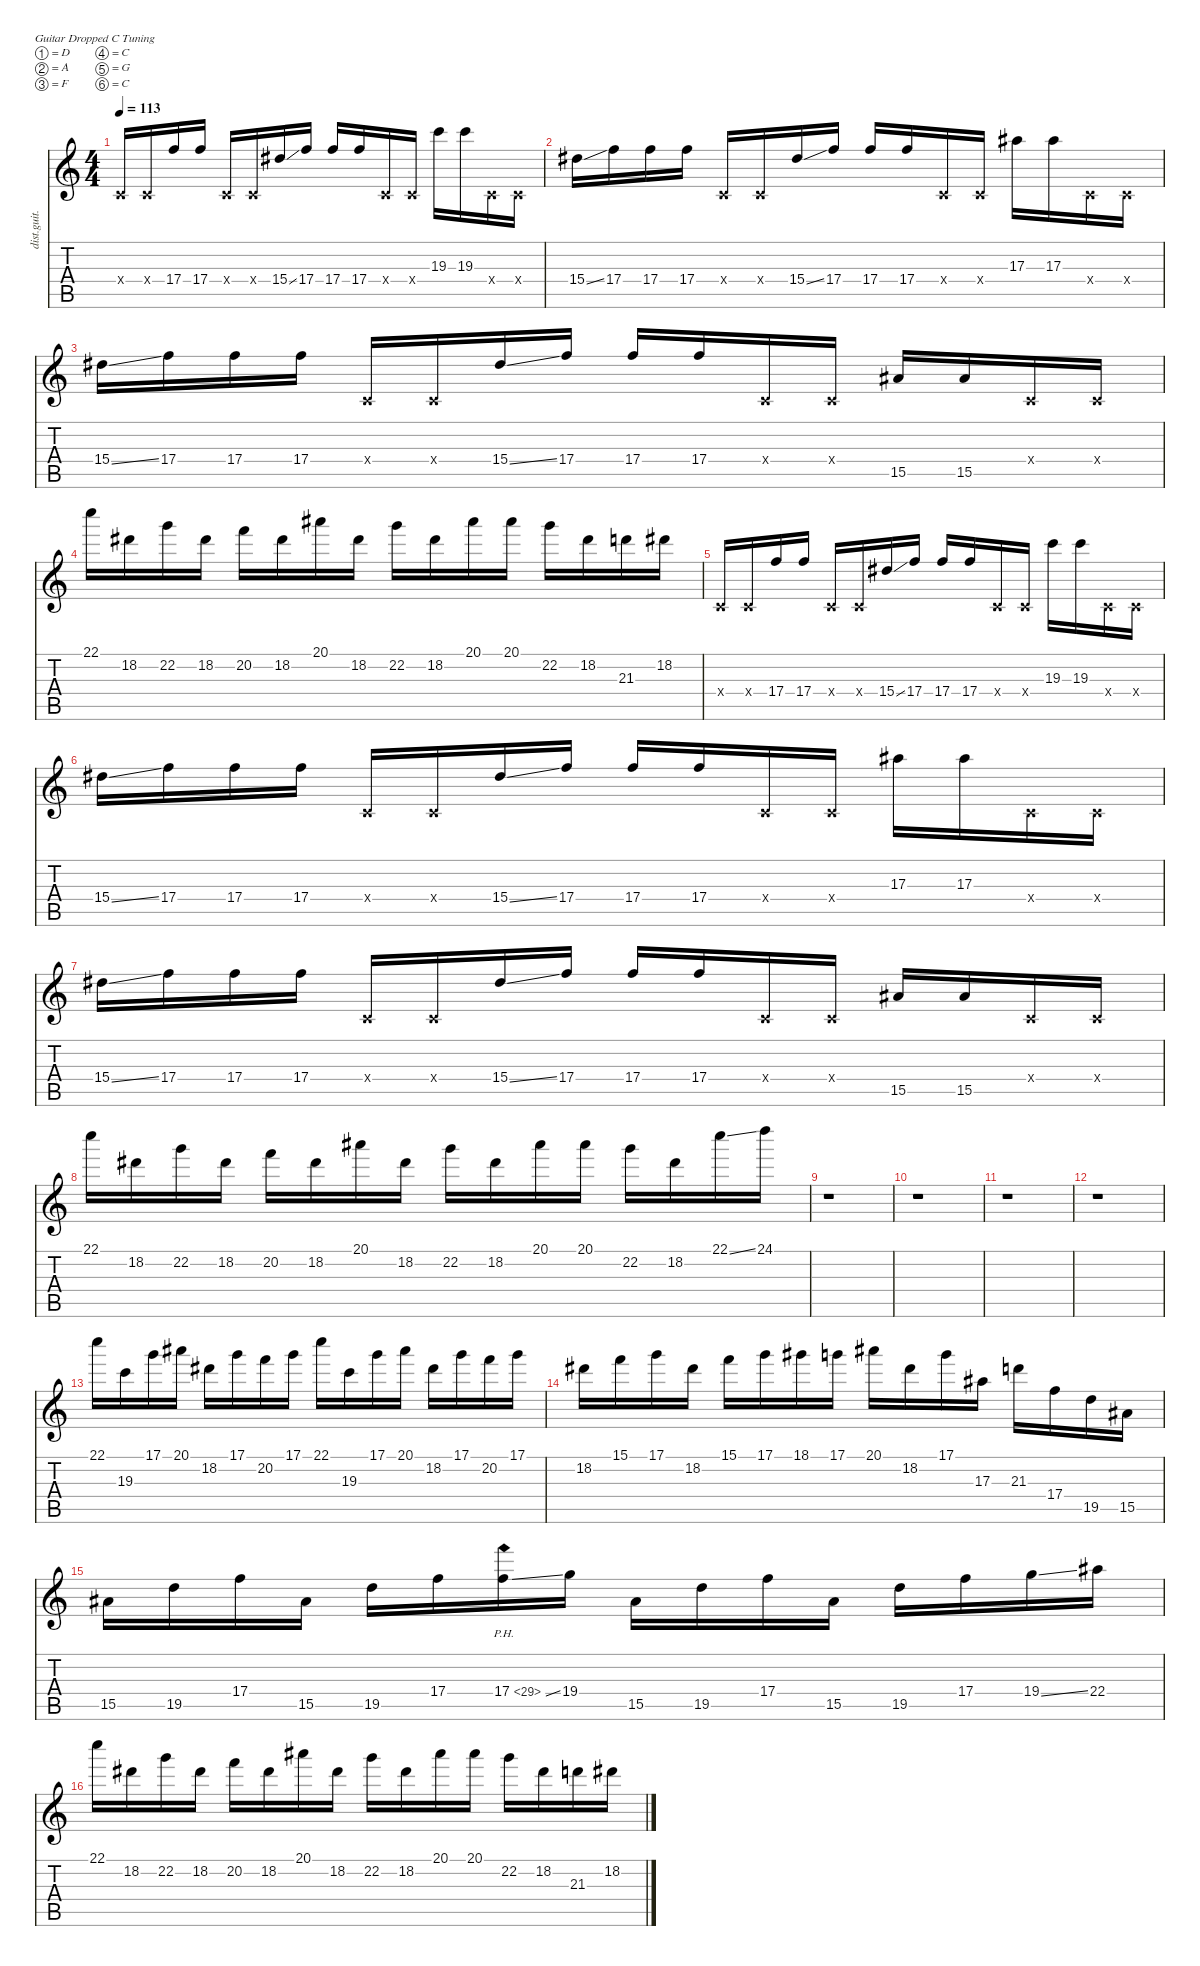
\defaultSystemsLayout 4
\hideDynamics
\bracketExtendMode nobrackets
\otherSystemsTrackNameOrientation horizontal
\track ("Distortion Guitar" "dist.guit.") {instrument distortionguitar}
\staff {score tabs}
\tuning (D4 A3 F3 C3 G2 C2)
\ts (4 4)
\tempo 113
\clef g2
\ks c
0.4{x}.16{dy mf beam Up} 0.4{x}.16{beam Up} 17.4.16{beam Up} 17.4.16{beam Up} 0.4{x}.16{beam Up} 0.4{x}.16{beam Up} 15.4{ss acc #}.16{beam Up} 17.4.16{beam Up} 17.4.16{beam Up} 17.4.16{beam Up} 0.4{x}.16{beam Up} 0.4{x}.16{beam Up} 19.3.16{beam Down} 19.3.16{beam Down} 0.4{x}.16{beam Down} 0.4{x}.16{beam Down} |
15.4{ss acc #}.16{beam Down} 17.4.16{beam Down} 17.4.16{beam Down} 17.4.16{beam Down} 0.4{x}.16{beam Up} 0.4{x}.16{beam Up} 15.4{ss acc #}.16{beam Up} 17.4.16{beam Up} 17.4.16{beam Up} 17.4.16{beam Up} 0.4{x}.16{beam Up} 0.4{x}.16{beam Up} 17.3{acc #}.16{beam Down} 17.3{acc #}.16{beam Down} 0.4{x}.16{beam Down} 0.4{x}.16{beam Down} |
15.4{ss acc #}.16{beam Down} 17.4.16{beam Down} 17.4.16{beam Down} 17.4.16{beam Down} 0.4{x}.16{beam Up} 0.4{x}.16{beam Up} 15.4{ss acc #}.16{beam Up} 17.4.16{beam Up} 17.4.16{beam Up} 17.4.16{beam Up} 0.4{x}.16{beam Up} 0.4{x}.16{beam Up} 15.5{acc #}.16{beam Up} 15.5{acc #}.16{beam Up} 0.4{x}.16{beam Up} 0.4{x}.16{beam Up} |
22.1.16{beam Down} 18.2{acc #}.16{beam Down} 22.2.16{beam Down} 18.2{acc #}.16{beam Down} 20.2.16{beam Down} 18.2{acc #}.16{beam Down} 20.1{acc #}.16{beam Down} 18.2{acc #}.16{beam Down} 22.2.16{beam Down} 18.2{acc #}.16{beam Down} 20.1{acc #}.16{beam Down} 20.1{acc #}.16{beam Down} 22.2.16{beam Down} 18.2{acc #}.16{beam Down} 21.3.16{beam Down} 18.2{acc #}.16{beam Down} |
0.4{x}.16{beam Up} 0.4{x}.16{beam Up} 17.4.16{beam Up} 17.4.16{beam Up} 0.4{x}.16{beam Up} 0.4{x}.16{beam Up} 15.4{ss acc #}.16{beam Up} 17.4.16{beam Up} 17.4.16{beam Up} 17.4.16{beam Up} 0.4{x}.16{beam Up} 0.4{x}.16{beam Up} 19.3.16{beam Down} 19.3.16{beam Down} 0.4{x}.16{beam Down} 0.4{x}.16{beam Down} |
15.4{ss acc #}.16{beam Down} 17.4.16{beam Down} 17.4.16{beam Down} 17.4.16{beam Down} 0.4{x}.16{beam Up} 0.4{x}.16{beam Up} 15.4{ss acc #}.16{beam Up} 17.4.16{beam Up} 17.4.16{beam Up} 17.4.16{beam Up} 0.4{x}.16{beam Up} 0.4{x}.16{beam Up} 17.3{acc #}.16{beam Down} 17.3{acc #}.16{beam Down} 0.4{x}.16{beam Down} 0.4{x}.16{beam Down} |
15.4{ss acc #}.16{beam Down} 17.4.16{beam Down} 17.4.16{beam Down} 17.4.16{beam Down} 0.4{x}.16{beam Up} 0.4{x}.16{beam Up} 15.4{ss acc #}.16{beam Up} 17.4.16{beam Up} 17.4.16{beam Up} 17.4.16{beam Up} 0.4{x}.16{beam Up} 0.4{x}.16{beam Up} 15.5{acc #}.16{beam Up} 15.5{acc #}.16{beam Up} 0.4{x}.16{beam Up} 0.4{x}.16{beam Up} |
22.1.16{beam Down} 18.2{acc #}.16{beam Down} 22.2.16{beam Down} 18.2{acc #}.16{beam Down} 20.2.16{beam Down} 18.2{acc #}.16{beam Down} 20.1{acc #}.16{beam Down} 18.2{acc #}.16{beam Down} 22.2.16{beam Down} 18.2{acc #}.16{beam Down} 20.1{acc #}.16{beam Down} 20.1{acc #}.16{beam Down} 22.2.16{beam Down} 18.2{acc #}.16{beam Down} 22.1{ss}.16{beam Down} 24.1.16{beam Down} |
r.1{beam Down} |
r.1{beam Down} |
r.1{beam Down} |
r.1{beam Down} |
22.1.16{beam Down} 19.3.16{beam Down} 17.1.16{beam Down} 20.1{acc #}.16{beam Down} 18.2{acc #}.16{beam Down} 17.1.16{beam Down} 20.2.16{beam Down} 17.1.16{beam Down} 22.1.16{beam Down} 19.3.16{beam Down} 17.1.16{beam Down} 20.1{acc #}.16{beam Down} 18.2{acc #}.16{beam Down} 17.1.16{beam Down} 20.2.16{beam Down} 17.1.16{beam Down} |
18.2{acc #}.16{beam Down} 15.1.16{beam Down} 17.1.16{beam Down} 18.2{acc #}.16{beam Down} 15.1.16{beam Down} 17.1.16{beam Down} 18.1{acc #}.16{beam Down} 17.1.16{beam Down} 20.1{acc #}.16{beam Down} 18.2{acc #}.16{beam Down} 17.1.16{beam Down} 17.3{acc #}.16{beam Down} 21.3.16{beam Down} 17.4.16{beam Down} 19.5.16{beam Down} 15.5{acc #}.16{beam Down} |
15.5{acc #}.16{beam Down} 19.5.16{beam Down} 17.4.16{beam Down} 15.5{acc #}.16{beam Down} 19.5.16{beam Down} 17.4.16{beam Down} 17.4{ph 12 ss}.16{beam Down} 19.4.16{beam Down} 15.5{acc #}.16{beam Down} 19.5.16{beam Down} 17.4.16{beam Down} 15.5{acc #}.16{beam Down} 19.5.16{beam Down} 17.4.16{beam Down} 19.4{ss}.16{beam Down} 22.4{acc #}.16{beam Down} |
22.1.16{beam Down} 18.2{acc #}.16{beam Down} 22.2.16{beam Down} 18.2{acc #}.16{beam Down} 20.2.16{beam Down} 18.2{acc #}.16{beam Down} 20.1{acc #}.16{beam Down} 18.2{acc #}.16{beam Down} 22.2.16{beam Down} 18.2{acc #}.16{beam Down} 20.1{acc #}.16{beam Down} 20.1{acc #}.16{beam Down} 22.2.16{beam Down} 18.2{acc #}.16{beam Down} 21.3.16{beam Down} 18.2{acc #}.16{beam Down}
